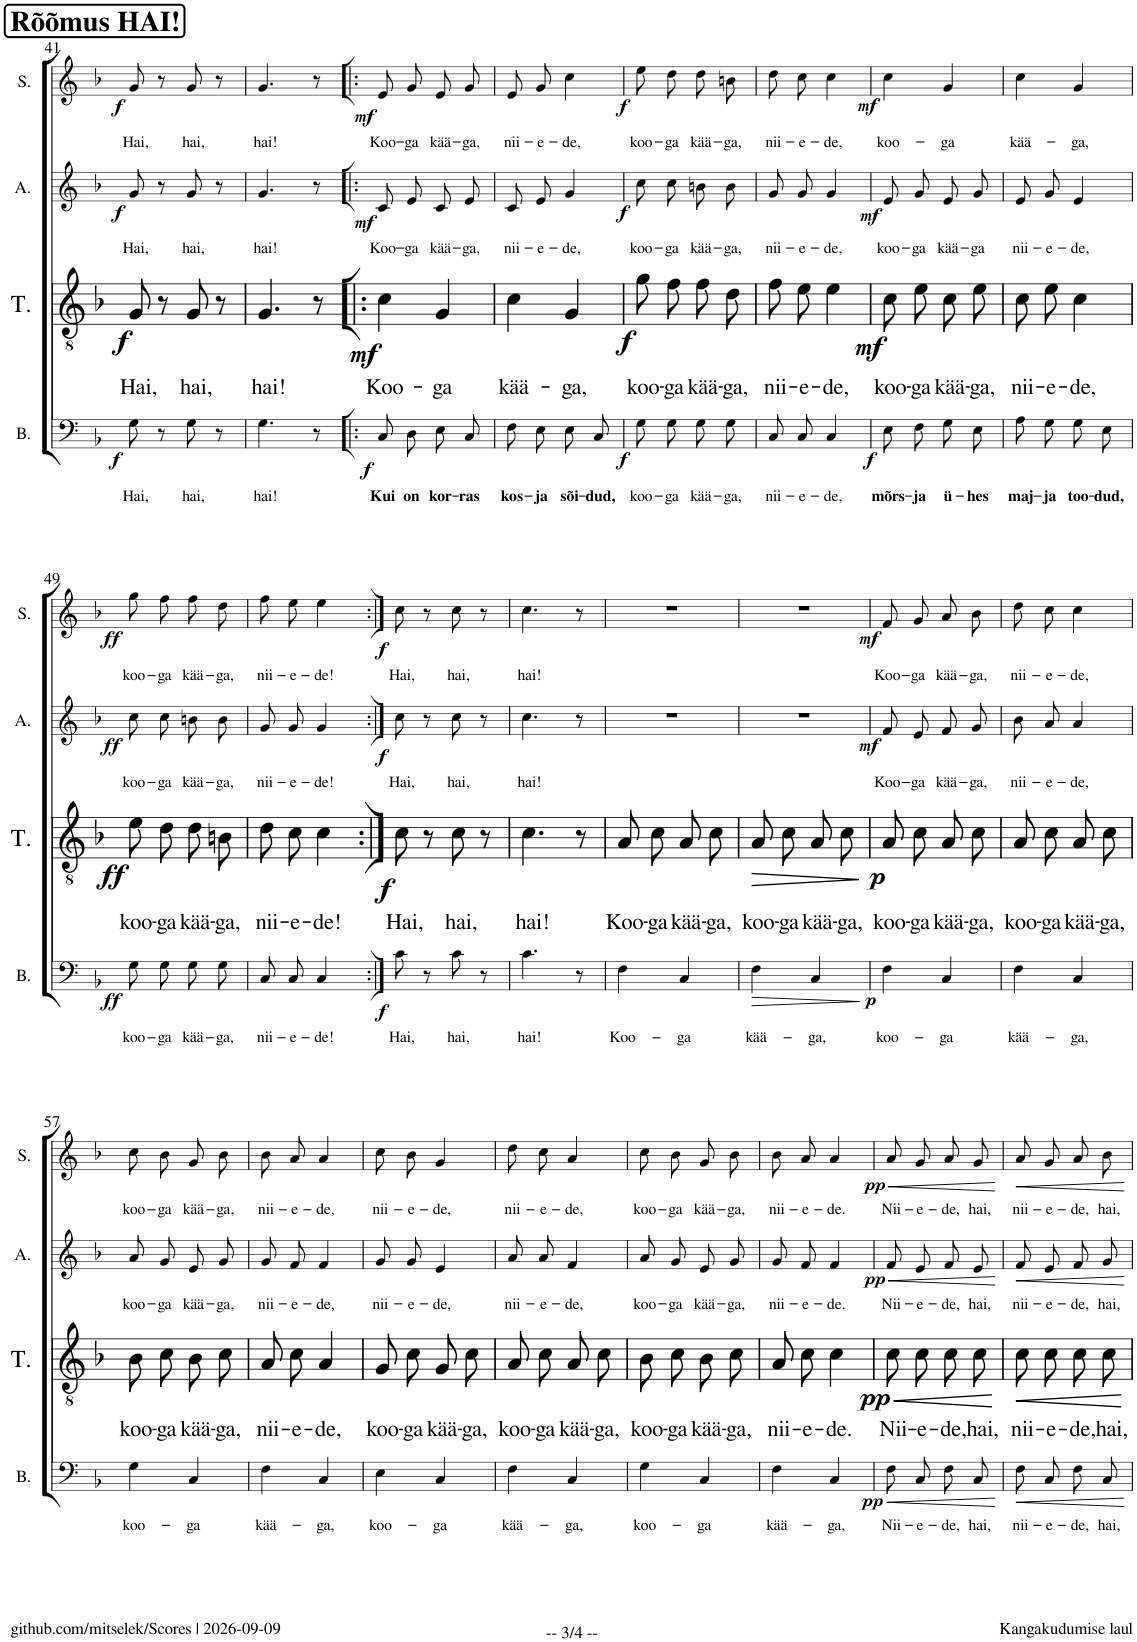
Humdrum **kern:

**kern	**text	**text	**dynam	**kern	**text	**dynam	**kern	**text	**text	**dynam	**kern	**text	**dynam
*part4	*part4	*part4	*part4	*part3	*part3	*part3	*part2	*part2	*part2	*part2	*part1	*part1	*part1
*staff4	*staff4	*staff4	*staff4	*staff3	*staff3	*staff3	*staff2	*staff2	*staff2	*staff2	*staff1	*staff1	*staff1
*I"Bass	*	*	*	*I"Tenor	*	*	*I"Alto	*	*	*	*I"Soprano	*	*
*I'B.	*	*	*	*I'T.	*	*	*I'A.	*	*	*	*I'S.	*	*
!!LO:PB:g=z
*clefF4	*	*	*	*clefGv2	*	*	*clefG2	*	*	*	*clefG2	*	*
*k[b-]	*	*	*	*k[b-]	*	*	*k[b-]	*	*	*	*k[b-]	*	*
*M2/4	*	*	*	*M2/4	*	*	*M2/4	*	*	*	*M2/4	*	*
!!LO:REH:place=s1:a:B:cj:fs=14:t=Rõõmus HAI!
=41	=41	=41	=41	=41	=41	=41	=41	=41	=41	=41	=41	=41	=41
!	!	!LO:LY:b	!LO:DY:b	!	!LO:LY:b	!LO:DY:b	!	!	!LO:LY:b	!LO:DY:b	!	!LO:LY:b	!LO:DY:b
8G\	.	Hai,	f	8G/	Hai,	f	8g/	.	Hai,	f	8g/	Hai,	f
8r	.	.	.	8r	.	.	8r	.	.	.	8r	.	.
!	!	!LO:LY:b	!	!	!LO:LY:b	!	!	!	!LO:LY:b	!	!	!LO:LY:b	!
8G\	.	hai,	.	8G/	hai,	.	8g/	.	hai,	.	8g/	hai,	.
8r	.	.	.	8r	.	.	8r	.	.	.	8r	.	.
=42	=42	=42	=42	=42	=42	=42	=42	=42	=42	=42	=42	=42	=42
!	!	!LO:LY:b	!	!	!LO:LY:b	!	!	!	!LO:LY:b	!	!	!LO:LY:b	!
4.G\	.	hai!	.	4.G/	hai!	.	4.g/	.	hai!	.	4.g/	hai!	.
8r	.	.	.	8r	.	.	8r	.	.	.	8r	.	.
=43!|:	=43!|:	=43!|:	=43!|:	=43!|:	=43!|:	=43!|:	=43!|:	=43!|:	=43!|:	=43!|:	=43!|:	=43!|:	=43!|:
!	!	!LO:LY:b	!LO:DY:b	!	!LO:LY:b	!LO:DY:b	!	!	!LO:LY:b	!LO:DY:b	!	!LO:LY:b	!LO:DY:b
8C/L	.	Kui	f	4c\	Koo-	mf	8c/L	.	Koo-	mf	8e/L	Koo-	mf
!	!	!LO:LY:b	!	!	!	!	!	!	!LO:LY:b	!	!	!LO:LY:b	!
8D/J	.	on	.	.	.	.	8e/J	.	-ga	.	8g/J	-ga	.
!	!	!LO:LY:b	!	!	!LO:LY:b	!	!	!	!LO:LY:b	!	!	!LO:LY:b	!
8E\L	.	kor-	.	4G/	-ga	.	8c/L	.	kää-	.	8e/L	kää-	.
!	!	!LO:LY:b	!	!	!	!	!	!	!LO:LY:b	!	!	!LO:LY:b	!
8C\J	.	-ras	.	.	.	.	8e/J	.	-ga,	.	8g/J	-ga,	.
=44	=44	=44	=44	=44	=44	=44	=44	=44	=44	=44	=44	=44	=44
!	!	!LO:LY:b	!	!	!LO:LY:b	!	!	!	!LO:LY:b	!	!	!LO:LY:b	!
8F\L	.	kos-	.	4c\	kää-	.	8c/L	.	nii-	.	8e/L	nii-	.
!	!	!LO:LY:b	!	!	!	!	!	!	!LO:LY:b	!	!	!LO:LY:b	!
8E\J	.	-ja	.	.	.	.	8e/J	.	-e-	.	8g/J	-e-	.
!	!	!LO:LY:b	!	!	!LO:LY:b	!	!	!	!LO:LY:b	!	!	!LO:LY:b	!
8E\L	.	sõi-	.	4G/	-ga,	.	4g/	.	-de,	.	4cc\	-de,	.
!	!	!LO:LY:b	!	!	!	!	!	!	!	!	!	!	!
8C\J	.	-dud,	.	.	.	.	.	.	.	.	.	.	.
=45	=45	=45	=45	=45	=45	=45	=45	=45	=45	=45	=45	=45	=45
!	!	!LO:LY:b	!LO:DY:b	!	!LO:LY:b	!LO:DY:b	!	!	!LO:LY:b	!LO:DY:b	!	!LO:LY:b	!LO:DY:b
8G\L	.	koo-	f	8g\L	koo-	f	8cc\L	.	koo-	f	8ee\L	koo-	f
!	!	!LO:LY:b	!	!	!LO:LY:b	!	!	!	!LO:LY:b	!	!	!LO:LY:b	!
8G\J	.	-ga	.	8f\J	-ga	.	8cc\J	.	-ga	.	8dd\J	-ga	.
!	!	!LO:LY:b	!	!	!LO:LY:b	!	!	!	!LO:LY:b	!	!	!LO:LY:b	!
8G\L	.	kää-	.	8f\L	kää-	.	8bn\L	.	kää-	.	8dd\L	kää-	.
!	!	!LO:LY:b	!	!	!LO:LY:b	!	!	!	!LO:LY:b	!	!	!LO:LY:b	!
8G\J	.	-ga,	.	8d\J	-ga,	.	8b\J	.	-ga,	.	8bn\J	-ga,	.
=46	=46	=46	=46	=46	=46	=46	=46	=46	=46	=46	=46	=46	=46
!	!	!LO:LY:b	!	!	!LO:LY:b	!	!	!	!LO:LY:b	!	!	!LO:LY:b	!
8C/L	.	nii-	.	8f\L	nii-	.	8g/L	.	nii-	.	8dd\L	nii-	.
!	!	!LO:LY:b	!	!	!LO:LY:b	!	!	!	!LO:LY:b	!	!	!LO:LY:b	!
8C/J	.	-e-	.	8e\J	-e-	.	8g/J	.	-e-	.	8cc\J	-e-	.
!	!	!LO:LY:b	!	!	!LO:LY:b	!	!	!	!LO:LY:b	!	!	!LO:LY:b	!
4C/	.	-de,	.	4e\	-de,	.	4g/	.	-de,	.	4cc\	-de,	.
=47	=47	=47	=47	=47	=47	=47	=47	=47	=47	=47	=47	=47	=47
!	!	!LO:LY:b	!LO:DY:b	!	!LO:LY:b	!LO:DY:b	!	!	!LO:LY:b	!LO:DY:b	!	!LO:LY:b	!LO:DY:b
8E\L	.	mõrs-	f	8c\L	koo-	mf	8e/L	.	koo-	mf	4cc\	koo-	mf
!	!	!LO:LY:b	!	!	!LO:LY:b	!	!	!	!LO:LY:b	!	!	!	!
8F\J	.	-ja	.	8e\J	-ga	.	8g/J	.	-ga	.	.	.	.
!	!	!LO:LY:b	!	!	!LO:LY:b	!	!	!	!LO:LY:b	!	!	!LO:LY:b	!
8G\L	.	ü-	.	8c\L	kää-	.	8e/L	.	kää-	.	4g/	-ga	.
!	!	!LO:LY:b	!	!	!LO:LY:b	!	!	!	!LO:LY:b	!	!	!	!
8E\J	.	-hes	.	8e\J	-ga,	.	8g/J	.	-ga	.	.	.	.
=48	=48	=48	=48	=48	=48	=48	=48	=48	=48	=48	=48	=48	=48
!	!	!LO:LY:b	!	!	!LO:LY:b	!	!	!	!LO:LY:b	!	!	!LO:LY:b	!
8A\L	.	maj-	.	8c\L	nii-	.	8e/L	.	nii-	.	4cc\	kää-	.
!	!	!LO:LY:b	!	!	!LO:LY:b	!	!	!	!LO:LY:b	!	!	!	!
8G\J	.	-ja	.	8e\J	-e-	.	8g/J	.	-e-	.	.	.	.
!	!	!LO:LY:b	!	!	!LO:LY:b	!	!	!	!LO:LY:b	!	!	!LO:LY:b	!
8G\L	.	too-	.	4c\	-de,	.	4e/	.	-de,	.	4g/	-ga,	.
!	!	!LO:LY:b	!	!	!	!	!	!	!	!	!	!	!
8E\J	.	-dud,	.	.	.	.	.	.	.	.	.	.	.
!!LO:LB:g=z
=49	=49	=49	=49	=49	=49	=49	=49	=49	=49	=49	=49	=49	=49
!	!	!LO:LY:b	!LO:DY:b	!	!LO:LY:b	!LO:DY:b	!	!	!LO:LY:b	!LO:DY:b	!	!LO:LY:b	!LO:DY:b
8G\L	.	koo-	ff	8e\L	koo-	ff	8cc\L	.	koo-	ff	8gg\L	koo-	ff
!	!	!LO:LY:b	!	!	!LO:LY:b	!	!	!	!LO:LY:b	!	!	!LO:LY:b	!
8G\J	.	-ga	.	8d\J	-ga	.	8cc\J	.	-ga	.	8ff\J	-ga	.
!	!	!LO:LY:b	!	!	!LO:LY:b	!	!	!	!LO:LY:b	!	!	!LO:LY:b	!
8G\L	.	kää-	.	8d\L	kää-	.	8bn\L	.	kää-	.	8ff\L	kää-	.
!	!	!LO:LY:b	!	!	!LO:LY:b	!	!	!	!LO:LY:b	!	!	!LO:LY:b	!
8G\J	.	-ga,	.	8Bn\J	-ga,	.	8b\J	.	-ga,	.	8dd\J	-ga,	.
=50	=50	=50	=50	=50	=50	=50	=50	=50	=50	=50	=50	=50	=50
!	!	!LO:LY:b	!	!	!LO:LY:b	!	!	!	!LO:LY:b	!	!	!LO:LY:b	!
8C/L	.	nii-	.	8d\L	nii-	.	8g/L	.	nii-	.	8ff\L	nii-	.
!	!	!LO:LY:b	!	!	!LO:LY:b	!	!	!	!LO:LY:b	!	!	!LO:LY:b	!
8C/J	.	-e-	.	8c\J	-e-	.	8g/J	.	-e-	.	8ee\J	-e-	.
!	!	!LO:LY:b	!	!	!LO:LY:b	!	!	!	!LO:LY:b	!	!	!LO:LY:b	!
4C/	.	-de!	.	4c\	-de!	.	4g/	.	-de!	.	4ee\	-de!	.
=51:|!	=51:|!	=51:|!	=51:|!	=51:|!	=51:|!	=51:|!	=51:|!	=51:|!	=51:|!	=51:|!	=51:|!	=51:|!	=51:|!
!	!	!LO:LY:b	!LO:DY:b	!	!LO:LY:b	!LO:DY:b	!	!	!LO:LY:b	!LO:DY:b	!	!LO:LY:b	!LO:DY:b
8c\	.	Hai,	f	8c\	Hai,	f	8cc\	.	Hai,	f	8cc\	Hai,	f
8r	.	.	.	8r	.	.	8r	.	.	.	8r	.	.
!	!	!LO:LY:b	!	!	!LO:LY:b	!	!	!	!LO:LY:b	!	!	!LO:LY:b	!
8c\	.	hai,	.	8c\	hai,	.	8cc\	.	hai,	.	8cc\	hai,	.
8r	.	.	.	8r	.	.	8r	.	.	.	8r	.	.
=52	=52	=52	=52	=52	=52	=52	=52	=52	=52	=52	=52	=52	=52
!	!	!LO:LY:b	!	!	!LO:LY:b	!	!	!	!LO:LY:b	!	!	!LO:LY:b	!
4.c\	.	hai!	.	4.c\	hai!	.	4.cc\	.	hai!	.	4.cc\	hai!	.
8r	.	.	.	8r	.	.	8r	.	.	.	8r	.	.
=53	=53	=53	=53	=53	=53	=53	=53	=53	=53	=53	=53	=53	=53
!	!	!LO:LY:b	!	!	!LO:LY:b	!	!	!	!	!	!	!	!
4F\	.	Koo-	.	8A\L	Koo-	.	2r	.	.	.	2r	.	.
!	!	!	!	!	!LO:LY:b	!	!	!	!	!	!	!	!
.	.	.	.	8c\J	-ga	.	.	.	.	.	.	.	.
!	!	!LO:LY:b	!	!	!LO:LY:b	!	!	!	!	!	!	!	!
4C/	.	-ga	.	8A\L	kää-	.	.	.	.	.	.	.	.
!	!	!	!	!	!LO:LY:b	!	!	!	!	!	!	!	!
.	.	.	.	8c\J	-ga,	.	.	.	.	.	.	.	.
=54	=54	=54	=54	=54	=54	=54	=54	=54	=54	=54	=54	=54	=54
!	!	!LO:LY:b	!LO:HP:b	!	!LO:LY:b	!LO:HP:b	!	!	!	!	!	!	!
4F\	.	kää-	>	8A\L	koo-	>	2r	.	.	.	2r	.	.
!	!	!	!	!	!LO:LY:b	!	!	!	!	!	!	!	!
.	.	.	.	8c\J	-ga	.	.	.	.	.	.	.	.
!	!	!LO:LY:b	!	!	!LO:LY:b	!	!	!	!	!	!	!	!
4C/	.	-ga,	.	8A\L	kää-	.	.	.	.	.	.	.	.
!	!	!	!	!	!LO:LY:b	!	!	!	!	!	!	!	!
.	.	.	.	8c\J	-ga,	.	.	.	.	.	.	.	.
.	.	.	]	.	.	]	.	.	.	.	.	.	.
=55	=55	=55	=55	=55	=55	=55	=55	=55	=55	=55	=55	=55	=55
!	!	!LO:LY:b	!LO:DY:b	!	!LO:LY:b	!LO:DY:b	!	!	!LO:LY:b	!LO:DY:b	!	!LO:LY:b	!LO:DY:b
4F\	.	koo-	p	8A\L	koo-	p	8f/L	.	Koo-	mf	8f/L	Koo-	mf
!	!	!	!	!	!LO:LY:b	!	!	!	!LO:LY:b	!	!	!LO:LY:b	!
.	.	.	.	8c\J	-ga	.	8e/J	.	-ga	.	8g/J	-ga	.
!	!	!LO:LY:b	!	!	!LO:LY:b	!	!	!	!LO:LY:b	!	!	!LO:LY:b	!
4C/	.	-ga	.	8A\L	kää-	.	8f/L	.	kää-	.	8a/L	kää-	.
!	!	!	!	!	!LO:LY:b	!	!	!	!LO:LY:b	!	!	!LO:LY:b	!
.	.	.	.	8c\J	-ga,	.	8g/J	.	-ga,	.	8b-/J	-ga,	.
=56	=56	=56	=56	=56	=56	=56	=56	=56	=56	=56	=56	=56	=56
!	!	!LO:LY:b	!	!	!LO:LY:b	!	!	!	!LO:LY:b	!	!	!LO:LY:b	!
4F\	.	kää-	.	8A\L	koo-	.	8b-/L	.	nii-	.	8dd\L	nii-	.
!	!	!	!	!	!LO:LY:b	!	!	!	!LO:LY:b	!	!	!LO:LY:b	!
.	.	.	.	8c\J	-ga	.	8a/J	.	-e-	.	8cc\J	-e-	.
!	!	!LO:LY:b	!	!	!LO:LY:b	!	!	!	!LO:LY:b	!	!	!LO:LY:b	!
4C/	.	-ga,	.	8A\L	kää-	.	4a/	.	-de,	.	4cc\	-de,	.
!	!	!	!	!	!LO:LY:b	!	!	!	!	!	!	!	!
.	.	.	.	8c\J	-ga,	.	.	.	.	.	.	.	.
!!LO:LB:g=z
=57	=57	=57	=57	=57	=57	=57	=57	=57	=57	=57	=57	=57	=57
!	!	!LO:LY:b	!	!	!LO:LY:b	!	!	!	!LO:LY:b	!	!	!LO:LY:b	!
4G\	.	koo-	.	8B-\L	koo-	.	8a/L	.	koo-	.	8cc\L	koo-	.
!	!	!	!	!	!LO:LY:b	!	!	!	!LO:LY:b	!	!	!LO:LY:b	!
.	.	.	.	8c\J	-ga	.	8g/J	.	-ga	.	8b-\J	-ga	.
!	!	!LO:LY:b	!	!	!LO:LY:b	!	!	!	!LO:LY:b	!	!	!LO:LY:b	!
4C/	.	-ga	.	8B-\L	kää-	.	8e/L	.	kää-	.	8g/L	kää-	.
!	!	!	!	!	!LO:LY:b	!	!	!	!LO:LY:b	!	!	!LO:LY:b	!
.	.	.	.	8c\J	-ga,	.	8g/J	.	-ga,	.	8b-/J	-ga,	.
=58	=58	=58	=58	=58	=58	=58	=58	=58	=58	=58	=58	=58	=58
!	!	!LO:LY:b	!	!	!LO:LY:b	!	!	!	!LO:LY:b	!	!	!LO:LY:b	!
4F\	.	kää-	.	8A\L	nii-	.	8g/L	.	nii-	.	8b-/L	nii-	.
!	!	!	!	!	!LO:LY:b	!	!	!	!LO:LY:b	!	!	!LO:LY:b	!
.	.	.	.	8c\J	-e-	.	8f/J	.	-e-	.	8a/J	-e-	.
!	!	!LO:LY:b	!	!	!LO:LY:b	!	!	!	!LO:LY:b	!	!	!LO:LY:b	!
4C/	.	-ga,	.	4A/	-de,	.	4f/	.	-de,	.	4a/	-de,	.
=59	=59	=59	=59	=59	=59	=59	=59	=59	=59	=59	=59	=59	=59
!	!	!LO:LY:b	!	!	!LO:LY:b	!	!	!	!LO:LY:b	!	!	!LO:LY:b	!
4E\	.	koo-	.	8G/L	koo-	.	8g/L	.	nii-	.	8cc\L	nii-	.
!	!	!	!	!	!LO:LY:b	!	!	!	!LO:LY:b	!	!	!LO:LY:b	!
.	.	.	.	8c/J	-ga	.	8g/J	.	-e-	.	8b-\J	-e-	.
!	!	!LO:LY:b	!	!	!LO:LY:b	!	!	!	!LO:LY:b	!	!	!LO:LY:b	!
4C/	.	-ga	.	8G/L	kää-	.	4e/	.	-de,	.	4g/	-de,	.
!	!	!	!	!	!LO:LY:b	!	!	!	!	!	!	!	!
.	.	.	.	8c/J	-ga,	.	.	.	.	.	.	.	.
=60	=60	=60	=60	=60	=60	=60	=60	=60	=60	=60	=60	=60	=60
!	!	!LO:LY:b	!	!	!LO:LY:b	!	!	!	!LO:LY:b	!	!	!LO:LY:b	!
4F\	.	kää-	.	8A\L	koo-	.	8a/L	.	nii-	.	8dd\L	nii-	.
!	!	!	!	!	!LO:LY:b	!	!	!	!LO:LY:b	!	!	!LO:LY:b	!
.	.	.	.	8c\J	-ga	.	8a/J	.	-e-	.	8cc\J	-e-	.
!	!	!LO:LY:b	!	!	!LO:LY:b	!	!	!	!LO:LY:b	!	!	!LO:LY:b	!
4C/	.	-ga,	.	8A\L	kää-	.	4f/	.	-de,	.	4a/	-de,	.
!	!	!	!	!	!LO:LY:b	!	!	!	!	!	!	!	!
.	.	.	.	8c\J	-ga,	.	.	.	.	.	.	.	.
=61	=61	=61	=61	=61	=61	=61	=61	=61	=61	=61	=61	=61	=61
!	!	!LO:LY:b	!	!	!LO:LY:b	!	!	!	!LO:LY:b	!	!	!LO:LY:b	!
4G\	.	koo-	.	8B-\L	koo-	.	8a/L	.	koo-	.	8cc\L	koo-	.
!	!	!	!	!	!LO:LY:b	!	!	!	!LO:LY:b	!	!	!LO:LY:b	!
.	.	.	.	8c\J	-ga	.	8g/J	.	-ga	.	8b-\J	-ga	.
!	!	!LO:LY:b	!	!	!LO:LY:b	!	!	!	!LO:LY:b	!	!	!LO:LY:b	!
4C/	.	-ga	.	8B-\L	kää-	.	8e/L	.	kää-	.	8g/L	kää-	.
!	!	!	!	!	!LO:LY:b	!	!	!	!LO:LY:b	!	!	!LO:LY:b	!
.	.	.	.	8c\J	-ga,	.	8g/J	.	-ga,	.	8b-/J	-ga,	.
=62	=62	=62	=62	=62	=62	=62	=62	=62	=62	=62	=62	=62	=62
!	!	!LO:LY:b	!	!	!LO:LY:b	!	!	!	!LO:LY:b	!	!	!LO:LY:b	!
4F\	.	kää-	.	8A\L	nii-	.	8g/L	.	nii-	.	8b-/L	nii-	.
!	!	!	!	!	!LO:LY:b	!	!	!	!LO:LY:b	!	!	!LO:LY:b	!
.	.	.	.	8c\J	-e-	.	8f/J	.	-e-	.	8a/J	-e-	.
!	!	!LO:LY:b	!	!	!LO:LY:b	!	!	!	!LO:LY:b	!	!	!LO:LY:b	!
4C/	.	-ga,	.	4c\	-de.	.	4f/	.	-de.	.	4a/	-de.	.
=63	=63	=63	=63	=63	=63	=63	=63	=63	=63	=63	=63	=63	=63
!	!	!LO:LY:b	!LO:HP:b	!	!LO:LY:b	!LO:HP:b	!	!	!LO:LY:b	!LO:HP:b	!	!LO:LY:b	!LO:HP:b
!	!	!	!LO:DY:n=1:b	!	!	!LO:DY:n=1:b	!	!	!	!LO:DY:n=1:b	!	!	!LO:DY:n=1:b
8F\L	.	Nii-	< pp	8c\L	Nii-	< pp	8f/L	.	Nii-	< pp	8a/L	Nii-	< pp
!	!	!LO:LY:b	!	!	!LO:LY:b	!	!	!	!LO:LY:b	!	!	!LO:LY:b	!
8C\J	.	-e-	.	8c\J	-e-	.	8e/J	.	-e-	.	8g/J	-e-	.
!	!	!LO:LY:b	!	!	!LO:LY:b	!	!	!	!LO:LY:b	!	!	!LO:LY:b	!
8F\L	.	-de,	.	8c\L	-de,	.	8f/L	.	-de,	.	8a/L	-de,	.
!	!	!LO:LY:b	!	!	!LO:LY:b	!	!	!	!LO:LY:b	!	!	!LO:LY:b	!
8C\J	.	hai,	.	8c\J	hai,	.	8e/J	.	hai,	.	8g/J	hai,	.
.	.	.	[	.	.	[	.	.	.	[	.	.	[
=64	=64	=64	=64	=64	=64	=64	=64	=64	=64	=64	=64	=64	=64
!	!	!LO:LY:b	!LO:HP:b	!	!LO:LY:b	!LO:HP:b	!	!	!LO:LY:b	!LO:HP:b	!	!LO:LY:b	!LO:HP:b
8F\L	.	nii-	<	8c\L	nii-	<	8f/L	.	nii-	<	8a/L	nii-	<
!	!	!LO:LY:b	!	!	!LO:LY:b	!	!	!	!LO:LY:b	!	!	!LO:LY:b	!
8C\J	.	-e-	.	8c\J	-e-	.	8e/J	.	-e-	.	8g/J	-e-	.
!	!	!LO:LY:b	!	!	!LO:LY:b	!	!	!	!LO:LY:b	!	!	!LO:LY:b	!
8F\L	.	-de,	.	8c\L	-de,	.	8f/L	.	-de,	.	8a/L	-de,	.
!	!	!LO:LY:b	!	!	!LO:LY:b	!	!	!	!LO:LY:b	!	!	!LO:LY:b	!
8C\J	.	hai,	.	8c\J	hai,	.	8g/J	.	hai,	.	8b-/J	hai,	.
.	.	.	[	.	.	[	.	.	.	[	.	.	[
=	=	=	=	=	=	=	=	=	=	=	=	=	=
*-	*-	*-	*-	*-	*-	*-	*-	*-	*-	*-	*-	*-	*-
